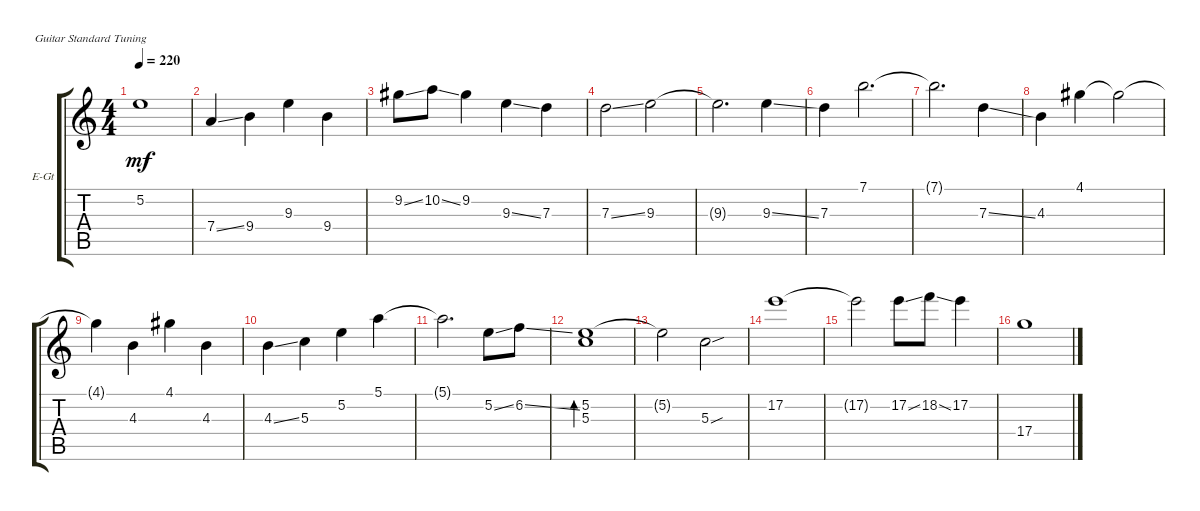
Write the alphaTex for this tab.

\defaultSystemsLayout 4
\bracketExtendMode groupsimilarinstruments
\firstSystemTrackNameOrientation horizontal
\otherSystemsTrackNameOrientation horizontal
\track ("Electric Guitar" "E-Gt") {instrument overdrivenguitar}
\staff {score tabs}
\tuning (E4 B3 G3 D3 A2 E2)
\ts (4 4)
\tempo 220
\clef g2
\scale
0.333333
\ks c
5.2{t}.1{dy mf} |
\scale
0.333333 7.4{ss}.4 9.4.4 9.3.4 9.4.4 |
\scale
0.333333 9.2{ss}.8 10.2{ss}.8 9.2.4 9.3{ss}.4 7.3.4 |
\scale
0.333333 7.3{ss}.2 9.3.2 |
\scale
0.333333 9.3{t}.2{d} 9.3{ss}.4 |
\scale
0.333333 7.3.4 7.1.2{d} |
\scale
0.333333 7.1{t}.2{d} 7.3{ss}.4 |
\scale
0.333333 4.3.4 4.1.4 4.1{t}.2 |
\scale
0.333333 4.1{t}.4 4.3.4 4.1.4 4.3.4 |
\scale
0.333333 4.3{ss}.4 5.3.4 5.2.4 5.1.4 |
\scale
0.333333 5.1{t}.2{d} 5.2{ss}.8 6.2{ss}.8 |
\scale
0.333333 (5.2 5.3).1{bd 30} |
\scale
0.333333 5.2{t}.2 5.3{sou}.2 |
\scale
0.333333 17.2.1 |
\scale
0.333333 17.2{t}.2 17.2{ss}.8 18.2{ss}.8 17.2.4 |
\scale
0.333333 17.4.1
